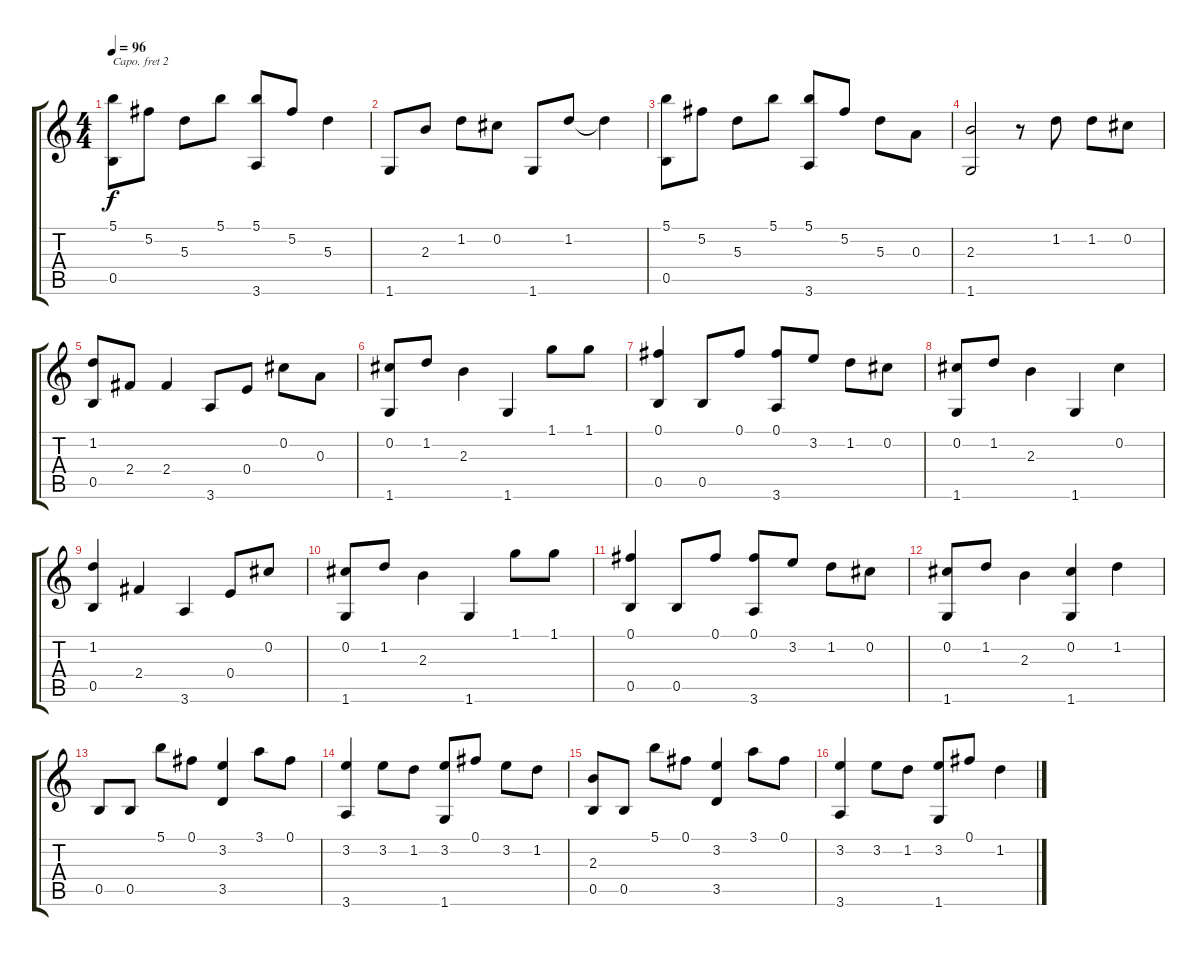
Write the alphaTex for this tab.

\track "" {instrument acousticguitarnylon}
\staff {score tabs}
\capo 2
\tuning (E4 B3 G3 D3 A2 E2) {hide}
\ts (4 4)
\tempo 96
\clef g2
\ks c
(5.1 0.5).8{dy f instrument acousticguitarnylon} 5.2.8 5.3.8 5.1.8 (5.1 3.6).8 5.2.8 5.3.4 |
1.6.8 2.3.8 1.2.8 0.2.8 1.6.8 1.2.8 1.2{t}.4 |
(5.1 0.5).8 5.2.8 5.3.8 5.1.8 (5.1 3.6).8 5.2.8 5.3.8 0.3.8 |
(2.3 1.6).2 r.8 1.2.8 1.2.8 0.2.8 |
(1.2 0.5).8 2.4.8 2.4.4 3.6.8 0.4.8 0.2.8 0.3.8 |
(0.2 1.6).8 1.2.8 2.3.4 1.6.4 1.1.8 1.1.8 |
(0.1 0.5).4 0.5.8 0.1.8 (0.1 3.6).8 3.2.8 1.2.8 0.2.8 |
(0.2 1.6).8 1.2.8 2.3.4 1.6.4 0.2.4 |
(1.2 0.5).4 2.4.4 3.6.4 0.4.8 0.2.8 |
(0.2 1.6).8 1.2.8 2.3.4 1.6.4 1.1.8 1.1.8 |
(0.1 0.5).4 0.5.8 0.1.8 (0.1 3.6).8 3.2.8 1.2.8 0.2.8 |
(0.2 1.6).8 1.2.8 2.3.4 (0.2 1.6).4 1.2.4 |
0.5.8 0.5.8 5.1.8 0.1.8 (3.2 3.5).4 3.1.8 0.1.8 |
(3.2 3.6).4 3.2.8 1.2.8 (3.2 1.6).8 0.1.8 3.2.8 1.2.8 |
(2.3 0.5).8 0.5.8 5.1.8 0.1.8 (3.2 3.5).4 3.1.8 0.1.8 |
(3.2 3.6).4 3.2.8 1.2.8 (3.2 1.6).8 0.1.8 1.2.4
